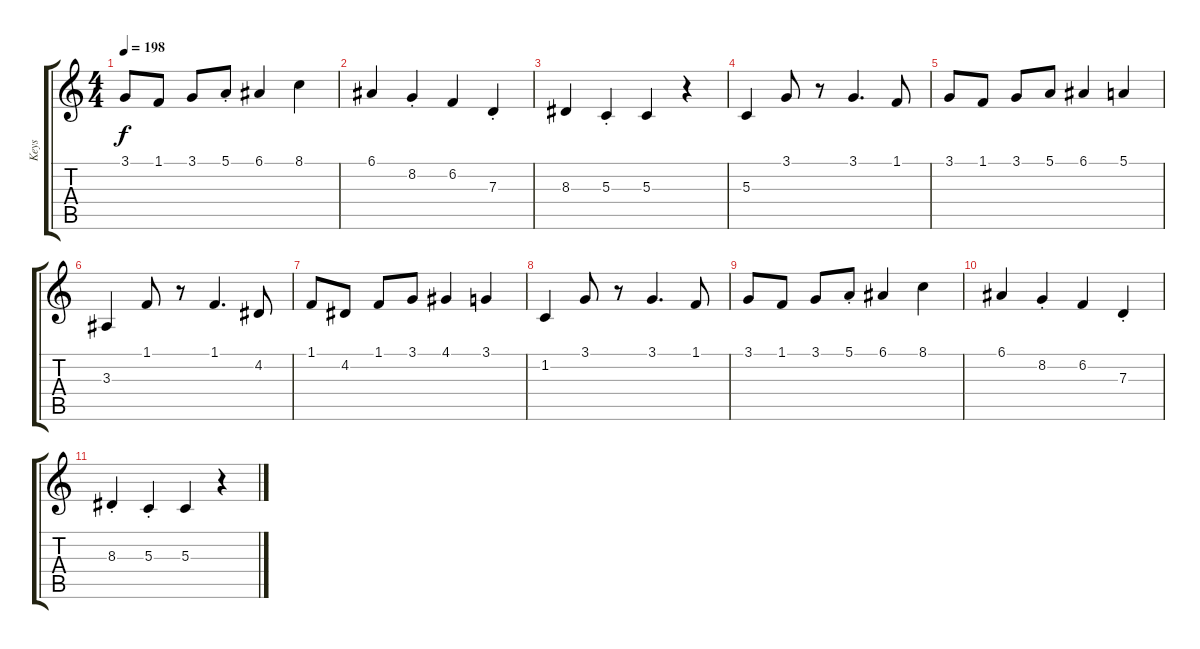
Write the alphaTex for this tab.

\track ("Keys" "Keys") {instrument stringensemble2}
\staff {score tabs}
\tuning (E4 B3 G3 D3 A2 E2) {hide}
\ts (4 4)
\tempo 198
\clef g2
\ks c
3.1.8{dy f} 1.1.8 3.1.8 5.1{st}.8 6.1.4 8.1.4 |
6.1.4 8.2{st}.4 6.2.4 7.3{st}.4 |
8.3.4 5.3{st}.4 5.3.4 r.4 |
5.3.4 3.1.8 r.8 3.1.4{d} 1.1.8 |
3.1.8 1.1.8 3.1.8 5.1.8 6.1.4 5.1.4 |
3.3.4 1.1.8 r.8 1.1.4{d} 4.2.8 |
1.1.8 4.2.8 1.1.8 3.1.8 4.1.4 3.1.4 |
1.2.4 3.1.8 r.8 3.1.4{d} 1.1.8 |
3.1.8 1.1.8 3.1.8 5.1{st}.8 6.1.4 8.1.4 |
6.1.4 8.2{st}.4 6.2.4 7.3{st}.4 |
8.3{st}.4 5.3{st}.4 5.3.4 r.4
